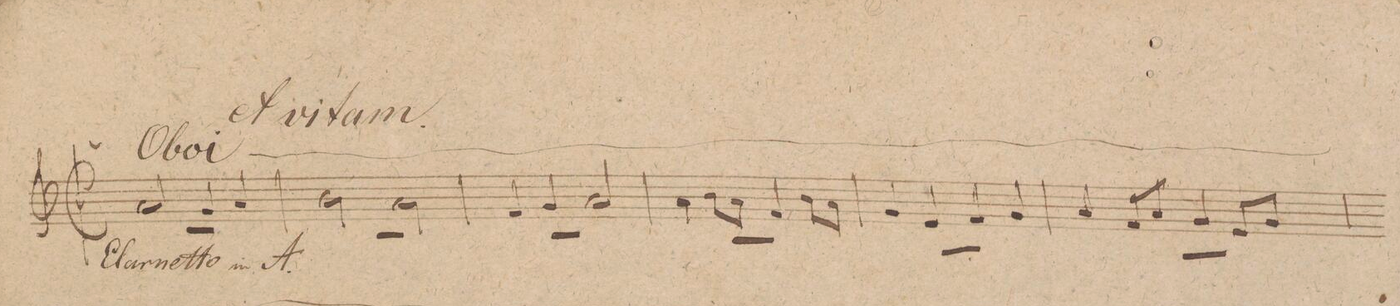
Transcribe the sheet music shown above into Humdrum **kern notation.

**kern	**dynam
*I"Clarnetto 1mo in A.	*
*clefG2	*
*k[]	*
*met(c|)	*
*M2/2	*
*^	*
2a/	1r	.
4g/	.	.
4a/	.	.
=192	=192	=192
2b\	1r	.
2a\	.	.
=193	=193	=193
4f/	1r	.
4g/	.	.
2a/	.	.
=194	=194	=194
4a\	1r	.
8b\L	.	.
8a\J	.	.
4f/	.	.
8b\L	.	.
8a\J	.	.
=195	=195	=195
4g/	1r	.
4e/	.	.
4f/	.	.
4g/	.	.
=196	=196	=196
4a/	1r	.
8f/L	.	.
8a/J	.	.
4g/	.	.
8e/L	.	.
8g/J	.	.
=197	=197	=197
*-	*-	*-
